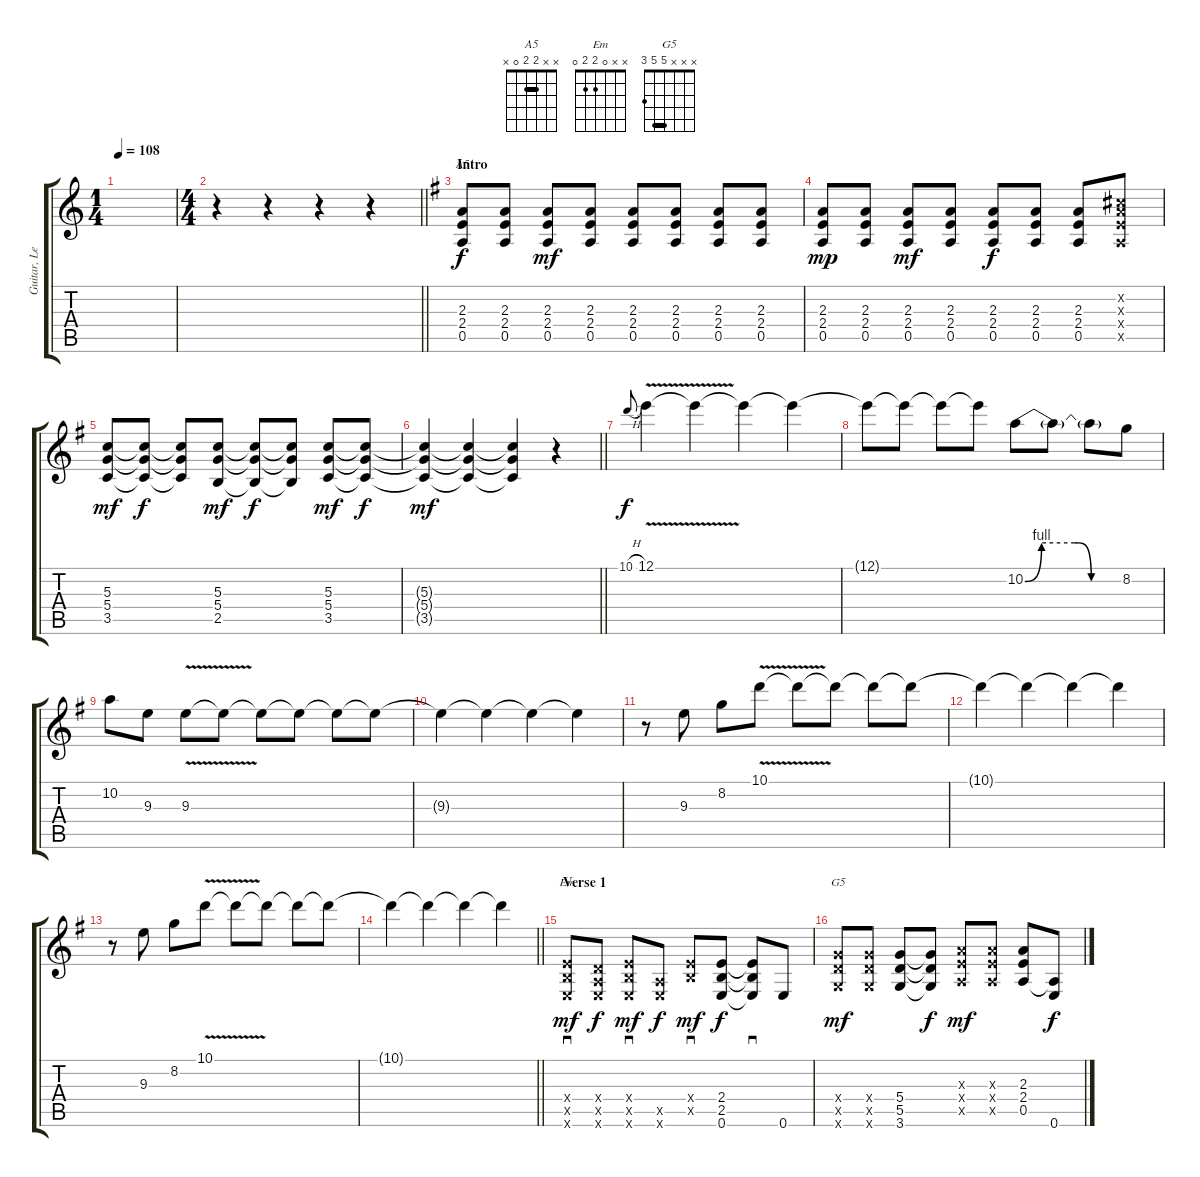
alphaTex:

\track ("Guitar, Lead" "Guitar, Le") {instrument overdrivenguitar}
\staff {score tabs}
\tuning (E4 B3 G3 D3 A2 E2) {hide}
\chord ("A5" x x 2 2 0 x) {barre 2}
\chord ("Em" x x 0 2 2 0)
\chord ("G5" x x x 5 5 3) {barre 5}
\ts (1 4)
\tempo 108
\clef g2
\ks c
|
\ts (4 4)
\barLineRight lightlight
r.4 r.4 r.4 r.4 |
\section ("" "Intro")
\ks g
(2.3 2.4 0.5).8{ch "A5"} (2.3 2.4 0.5).8{dy f} (2.3 2.4 0.5).8{dy mf} (2.3 2.4 0.5).8 (2.3 2.4 0.5).8 (2.3 2.4 0.5).8 (2.3 2.4 0.5).8 (2.3 2.4 0.5).8 |
(2.3 2.4 0.5).8{dy mp} (2.3 2.4 0.5).8 (2.3 2.4 0.5).8{dy mf} (2.3 2.4 0.5).8 (2.3 2.4 0.5).8{dy f} (2.3 2.4 0.5).8 (2.3 2.4 0.5).8 (2.2{x} 2.3{x} 2.4{x} 0.5{x}).8 |
(5.3 5.4 3.5).8{dy mf} (5.3{t} 5.4{t} 3.5{t}).8{dy f} (5.3{t} 5.4{t} 3.5{t}).8 (5.3 5.4 2.5).8{dy mf} (5.3{t} 5.4{t} 2.5{t}).8{dy f} (5.3{t} 5.4{t} 2.5{t}).8 (5.3 5.4 3.5).8{dy mf} (5.3{t} 5.4{t} 3.5{t}).8{dy f} |
\barLineRight lightlight
(5.3{t} 5.4{t} 3.5{t}).4{dy mf} (5.3{t} 5.4{t} 3.5{t}).4 (5.3{t} 5.4{t} 3.5{t}).4 r.4 |
10.1{h}.8{gr onbeat dy f} 12.1{v}.4 12.1{t}.4 12.1{t}.4 12.1{t}.4 |
12.1{t}.8 12.1{t}.8 12.1{t}.8 12.1{t}.8 10.2{be (custom 0 0 15 4 45 4 48 4 60 0)}.8 10.2{t}.8 10.2{be (hold 0 0 60 0) t}.8 8.2.8 |
10.2.8 9.3.8 9.3{v}.8 9.3{t}.8 9.3{t}.8 9.3{t}.8 9.3{t}.8 9.3{t}.8 |
9.3{t}.4 9.3{t}.4 9.3{t}.4 9.3{t}.4 |
r.8 9.3.8 8.2.8 10.1{v}.8 10.1{t}.8 10.1{t}.8 10.1{t}.8 10.1{t}.8 |
10.1{t}.4 10.1{t}.4 10.1{t}.4 10.1{t}.4 |
r.8 9.3.8 8.2.8 10.1{v}.8 10.1{t}.8 10.1{t}.8 10.1{t}.8 10.1{t}.8 |
\barLineRight lightlight
10.1{t}.4 10.1{t}.4 10.1{t}.4 10.1{t}.4 |
\section ("" "Verse 1")
(2.4{x} 2.5{x} 0.6{x}).8{sd ch "Em" dy mf} (0.4{x} 0.5{x} 0.6{x}).8{dy f} (2.4{x} 2.5{x} 0.6{x}).8{sd dy mf} (0.5{x} 0.6{x}).8{dy f} (2.4{x} 2.5{x}).8{sd dy mf} (2.4 2.5 0.6).8{dy f} (2.4{t} 2.5{t} 0.6{t}).8{sd} 0.6.8 |
(5.4{x} 5.5{x} 3.6{x}).8{ch "G5" dy mf} (5.4{x} 5.5{x} 3.6{x}).8 (5.4 5.5 3.6).8 (5.4{t} 5.5{t} 3.6{t}).8{dy f} (2.3{x} 2.4{x} 0.5{x}).8{dy mf} (2.3{x} 2.4{x} 0.5{x}).8 (2.3 2.4 0.5).8 (0.5{t} 0.6).8{dy f}
